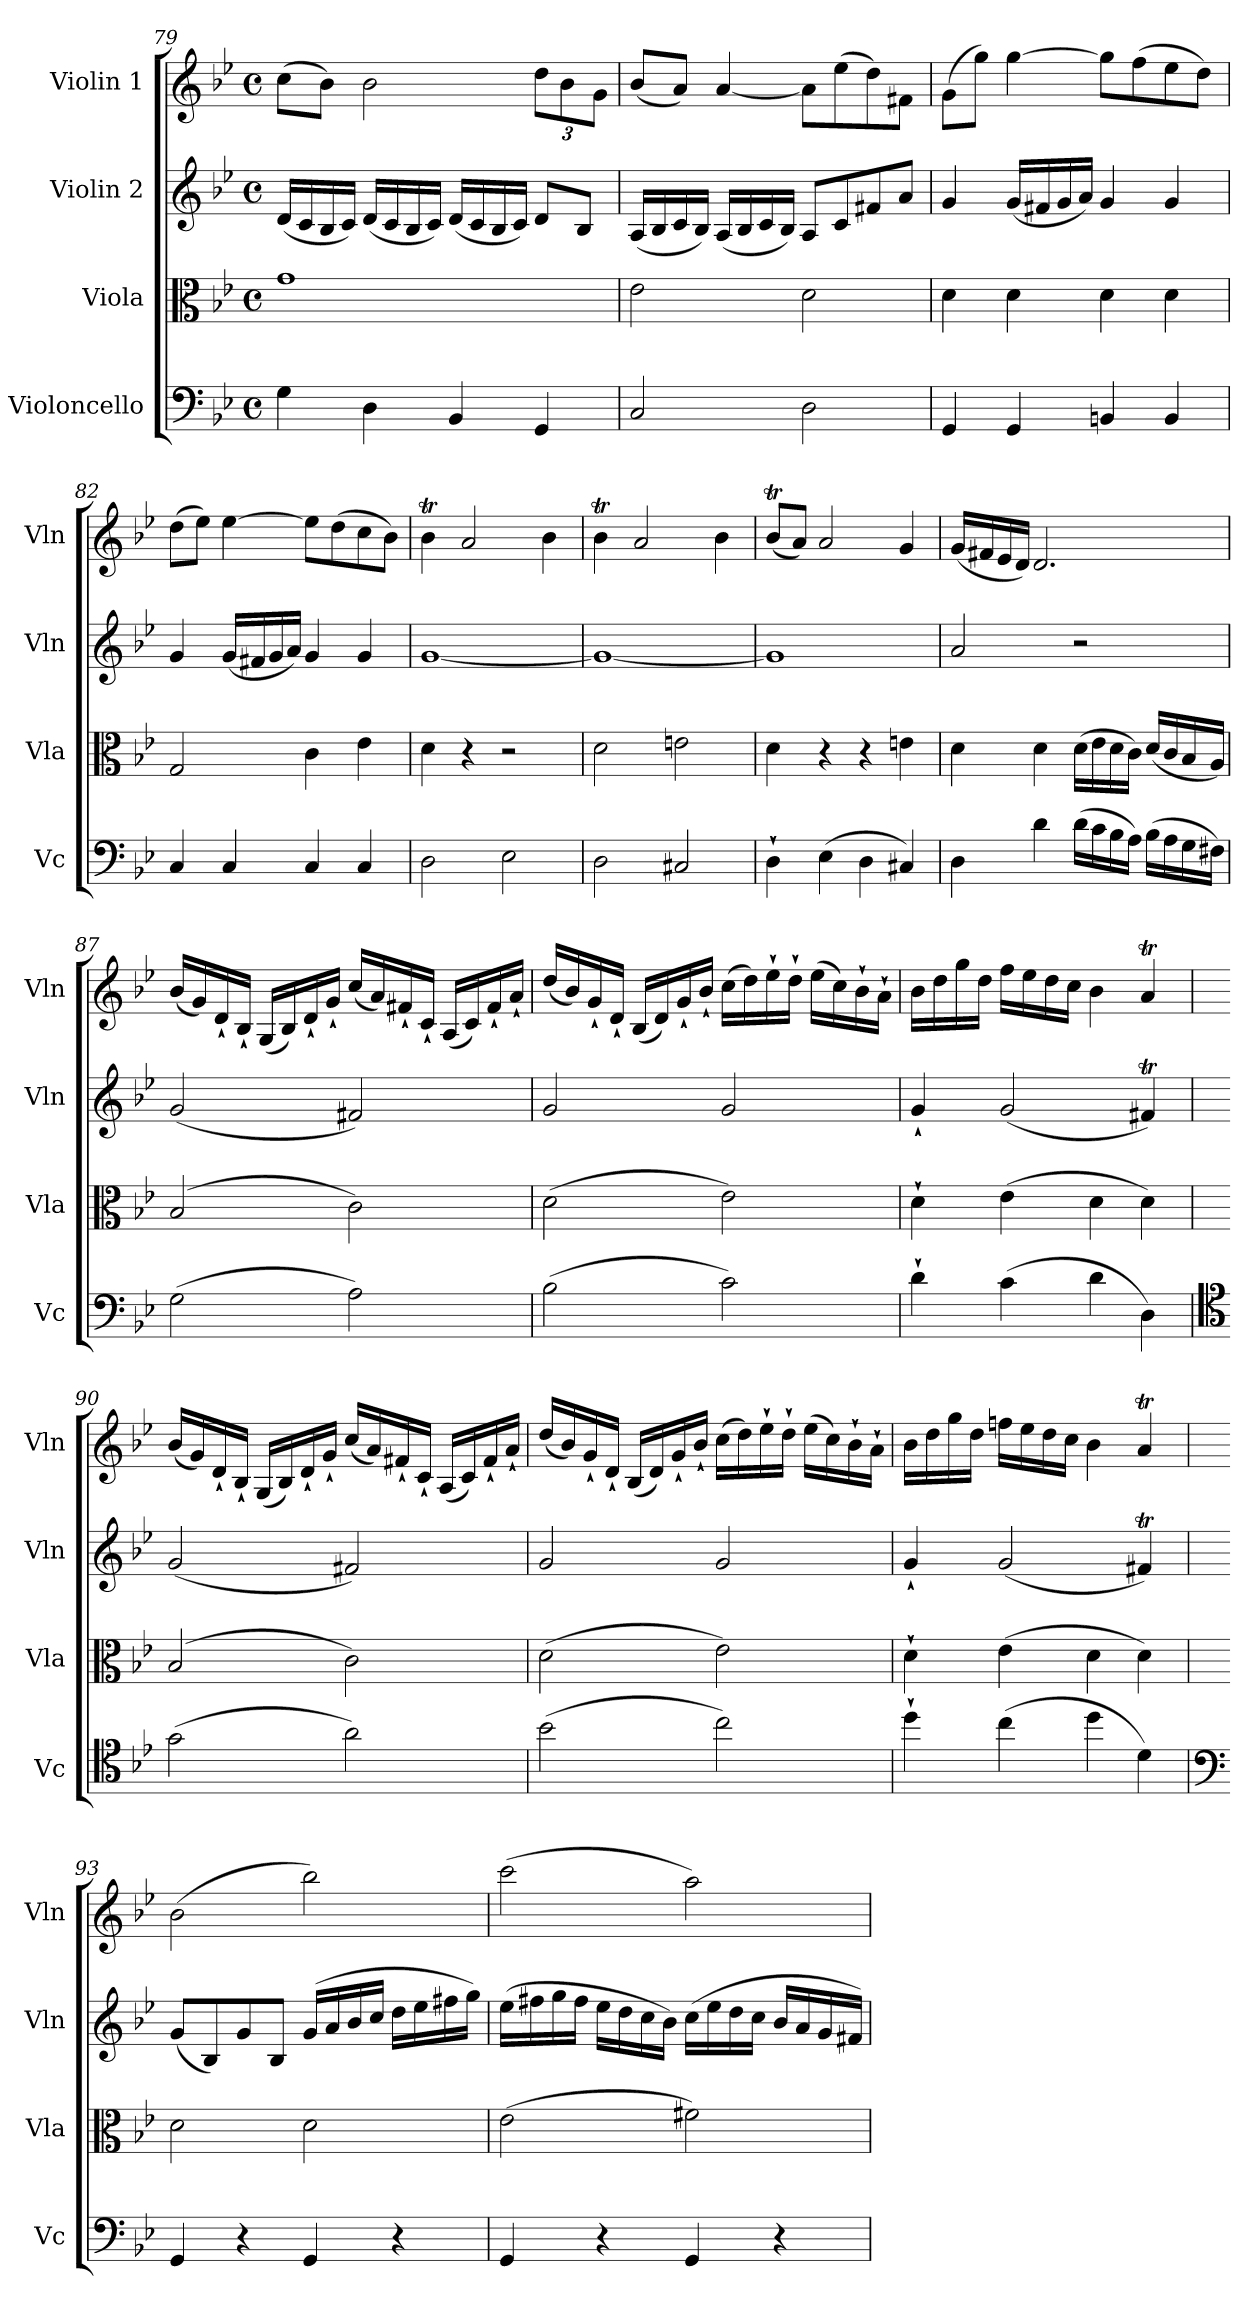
**kern	**kern	**kern	**kern
*part4	*part3	*part2	*part1
*staff4	*staff3	*staff2	*staff1
*I"Violoncello	*I"Viola	*I"Violin 2	*I"Violin 1
*I'Vc	*I'Vla	*I'Vln	*I'Vln
*clefF4	*clefC3	*clefG2	*clefG2
*k[b-e-]	*k[b-e-]	*k[b-e-]	*k[b-e-]
*M4/4	*M4/4	*M4/4	*M4/4
*met(c)	*met(c)	*met(c)	*met(c)
=79	=79	=79	=79
4G\	1g	(<16d/LL	(>8cc\L
.	.	16c/	.
.	.	16B-/	8b-\J)
.	.	16c/JJ)	.
4D\	.	(<16d/LL	2b-\
.	.	16c/	.
.	.	16B-/	.
.	.	16c/JJ)	.
4BB-/	.	(<16d/LL	.
.	.	16c/	.
.	.	16B-/	.
.	.	16c/JJ)	.
*	*	*	*Xbrackettup
4GG/	.	8d/L	12dd\L
.	.	.	12b-\
.	.	8B-/J	.
.	.	.	12g\J
=80	=80	=80	=80
2C/	2e-\	(<16A/LL	(<8b-/L
.	.	16B-/	.
.	.	16c/	8a/J)
.	.	16B-/JJ)	.
.	.	(<16A/LL	[4a/
.	.	16B-/	.
.	.	16c/	.
.	.	16B-/JJ)	.
2D\	2d\	8A/L	8a\L]
.	.	8c/	(>8ee-\
.	.	8f#X/	8dd\)
.	.	8a/J	8f#X\J
!!LO:LB:g=z
=81	=81	=81	=81
4GG/	4d\	4g/	(>8g\L
.	.	.	8gg\J)
4GG/	4d\	(<16g/LL	[4gg\
.	.	16f#X/	.
.	.	16g/	.
.	.	16a/JJ)	.
4BBn/	4d\	4g/	8gg\L]
.	.	.	(>8ff\
4BB/	4d\	4g/	8ee-\
.	.	.	8dd\J)
=82	=82	=82	=82
4C/	2G/	4g/	(>8dd\L
.	.	.	8ee-\J)
4C/	.	(<16g/LL	[4ee-\
.	.	16f#X/	.
.	.	16g/	.
.	.	16a/JJ)	.
4C/	4c\	4g/	8ee-\L]
.	.	.	(>8dd\
4C/	4e-\	4g/	8cc\
.	.	.	8b-\J)
=83	=83	=83	=83
2D\	4d\	[1g	4b-T\
.	4r	.	2a/
2E-\	2r	.	.
.	.	.	4b-\
=84	=84	=84	=84
2D\	2d\	1g_	4b-T\
.	.	.	2a/
2C#X/	2en\	.	.
.	.	.	4b-\
=85	=85	=85	=85
4D`\	4d\	1g]	(<8b-T/L
.	.	.	8a/J)
(>4E-\	4r	.	2a/
4D\	4r	.	.
4C#X/)	4en\	.	4g/
=86	=86	=86	=86
4D\	4d\	2a/	(<16g/LL
.	.	.	16f#X/
.	.	.	16e-/
.	.	.	16d/JJ)
4d\	4d\	.	2.d/
(>16d\LL	(>16d\LL	2r	.
16c\	16e-\	.	.
16B-\	16d\	.	.
16A\JJ)	16c\JJ)	.	.
(>16B-\LL	(<16d/LL	.	.
16A\	16c/	.	.
16G\	16B-/	.	.
16F#X\JJ)	16A/JJ)	.	.
=87	=87	=87	=87
(>2G\	(>2B-/	(<2g/	(<16b-/LL
.	.	.	16g/)
.	.	.	16d`/
.	.	.	16B-`/JJ
.	.	.	(<16G/LL
.	.	.	16B-/)
.	.	.	16d`/
.	.	.	16g`/JJ
2A\)	2c\)	2f#X/)	(<16cc/LL
.	.	.	16a/)
.	.	.	16f#X`/
.	.	.	16c`/JJ
.	.	.	(<16A/LL
.	.	.	16c/)
.	.	.	16f#`/
.	.	.	16a`/JJ
=88	=88	=88	=88
(>2B-\	(>2d\	2g/	(<16dd/LL
.	.	.	16b-/)
.	.	.	16g`/
.	.	.	16d`/JJ
.	.	.	(<16B-/LL
.	.	.	16d/)
.	.	.	16g`/
.	.	.	16b-`/JJ
2c\)	2e-\)	2g/	(>16cc\LL
.	.	.	16dd\)
.	.	.	16ee-`\
.	.	.	16dd`\JJ
.	.	.	(>16ee-\LL
.	.	.	16cc\)
.	.	.	16b-`\
.	.	.	16a`\JJ
!!LO:LB:g=z
=89	=89	=89	=89
4d`\	4d`\	4g`/	16b-\LL
.	.	.	16dd\
.	.	.	16gg\
.	.	.	16dd\JJ
(>4c\	(>4e-\	(<2g/	16ff\LL
.	.	.	16ee-\
.	.	.	16dd\
.	.	.	16cc\JJ
4d\	4d\	.	4b-\
4D\)	4d\)	4f#Xt/)	4at/
=90	=90	=90	=90
*clefC4	*	*	*
(>2g\	(>2B-/	(<2g/	(<16b-/LL
.	.	.	16g/)
.	.	.	16d`/
.	.	.	16B-`/JJ
.	.	.	(<16G/LL
.	.	.	16B-/)
.	.	.	16d`/
.	.	.	16g`/JJ
2a\)	2c\)	2f#X/)	(<16cc/LL
.	.	.	16a/)
.	.	.	16f#X`/
.	.	.	16c`/JJ
.	.	.	(<16A/LL
.	.	.	16c/)
.	.	.	16f#`/
.	.	.	16a`/JJ
=91	=91	=91	=91
(>2b-\	(>2d\	2g/	(<16dd/LL
.	.	.	16b-/)
.	.	.	16g`/
.	.	.	16d`/JJ
.	.	.	(<16B-/LL
.	.	.	16d/)
.	.	.	16g`/
.	.	.	16b-`/JJ
2cc\)	2e-\)	2g/	(>16cc\LL
.	.	.	16dd\)
.	.	.	16ee-`\
.	.	.	16dd`\JJ
.	.	.	(>16ee-\LL
.	.	.	16cc\)
.	.	.	16b-`\
.	.	.	16a`\JJ
=92	=92	=92	=92
4dd`\	4d`\	4g`/	16b-\LL
.	.	.	16dd\
.	.	.	16gg\
.	.	.	16dd\JJ
(>4cc\	(>4e-\	(<2g/	16ffn\LL
.	.	.	16ee-\
.	.	.	16dd\
.	.	.	16cc\JJ
4dd\	4d\	.	4b-\
4d\)	4d\)	4f#Xt/)	4at/
=93	=93	=93	=93
*clefF4	*	*	*
4GG/	2d\	(<8g/L	(>2b-\
.	.	8B-/)	.
4r	.	8g/	.
.	.	8B-/J	.
4GG/	2d\	(>16g/LL	2bb-\)
.	.	16a/	.
.	.	16b-/	.
.	.	16cc/JJ	.
4r	.	16dd\LL	.
.	.	16ee-\	.
.	.	16ff#X\	.
.	.	16gg\JJ)	.
=94	=94	=94	=94
4GG/	(>2e-\	(>16ee-\LL	(>2ccc\
.	.	16ff#X\	.
.	.	16gg\	.
.	.	16ff#\JJ	.
4r	.	16ee-\LL	.
.	.	16dd\	.
.	.	16cc\	.
.	.	16b-\JJ)	.
4GG/	2f#X\)	(>16cc\LL	2aa\)
.	.	16ee-\	.
.	.	16dd\	.
.	.	16cc\JJ	.
4r	.	16b-/LL	.
.	.	16a/	.
.	.	16g/	.
.	.	16f#X/JJ)	.
=	=	=	=
*-	*-	*-	*-
